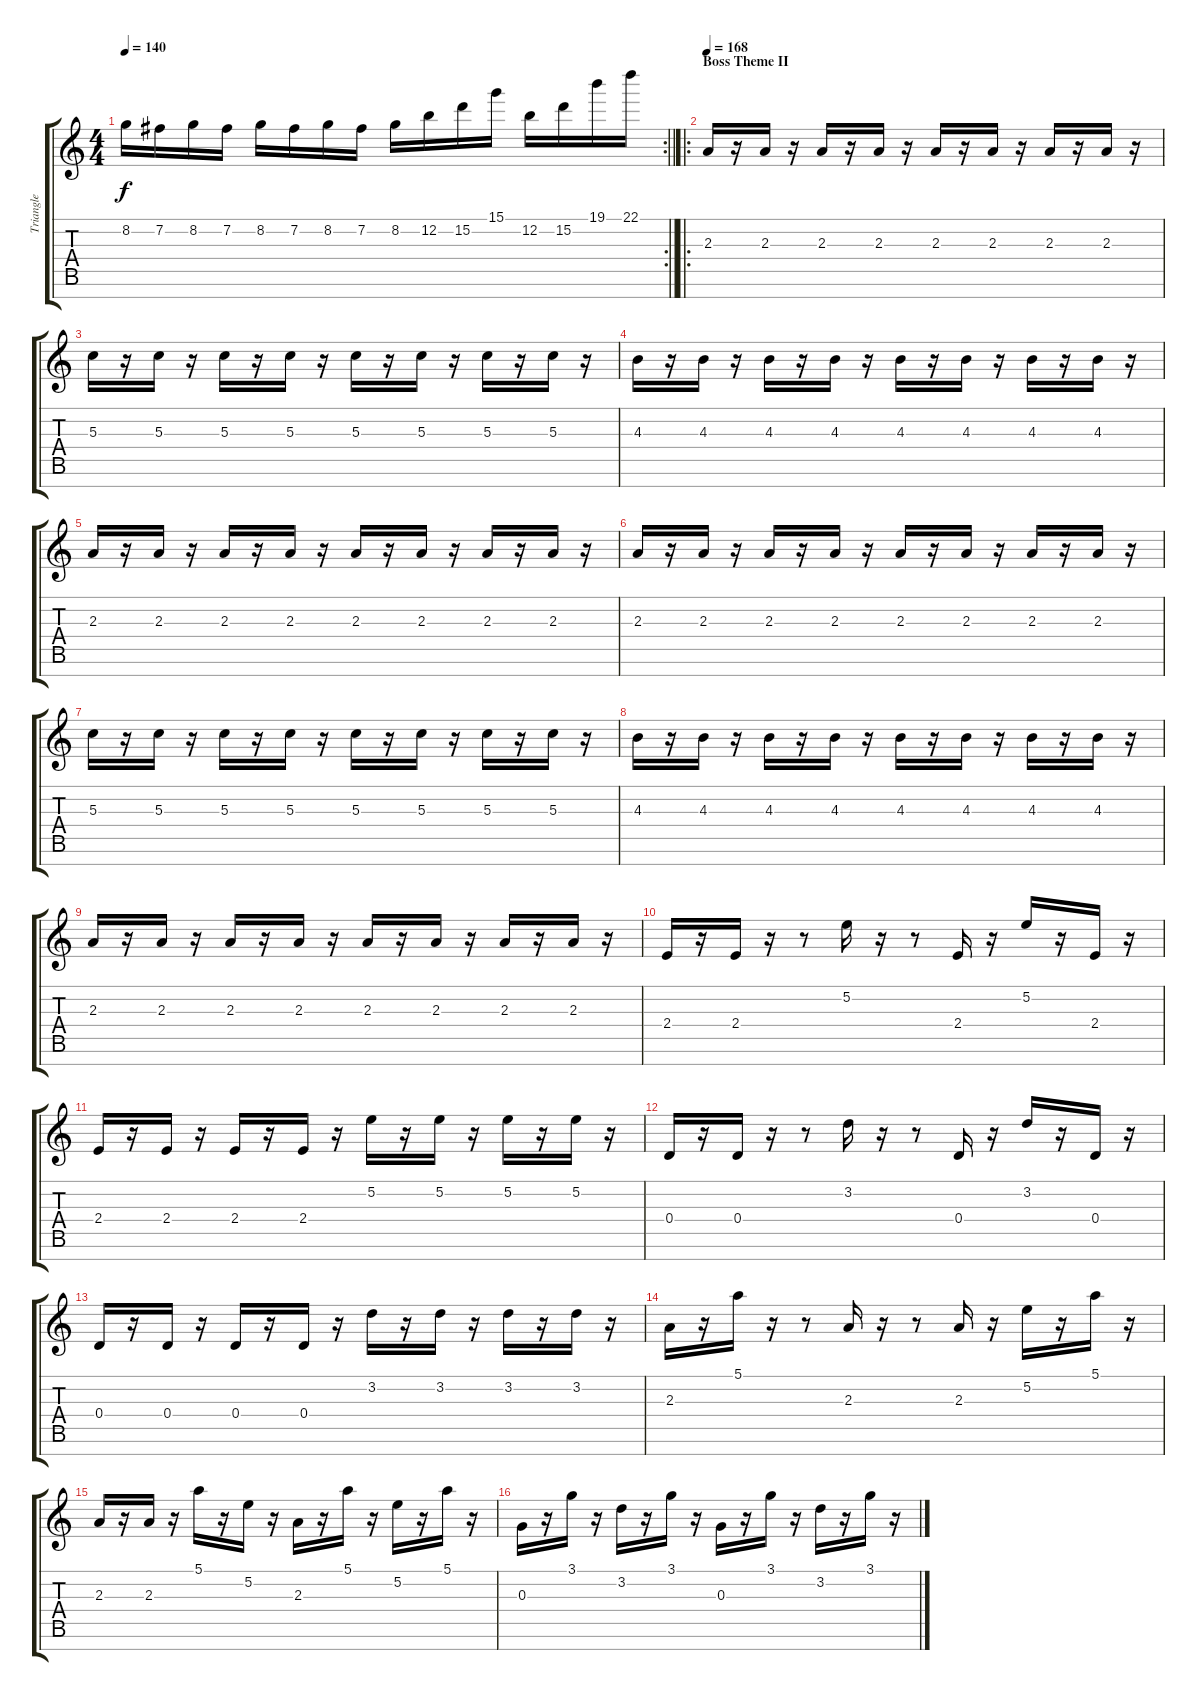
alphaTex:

\track ("Triangle" "Triangle") {instrument electricbassfinger}
\staff {score tabs}
\tuning (E4 B3 G3 D3 A2 E2 B1) {hide}
\rc 2
\ts (4 4)
\tempo 140
\clef g2
\barLineRight lightlight
\ks c
8.2.16{dy f} 7.2.16 8.2.16 7.2.16 8.2.16 7.2.16 8.2.16 7.2.16 8.2.16 12.2.16 15.2.16 15.1.16 12.2.16 15.2.16 19.1.16 22.1.16 |
\ro
\section ("" "Boss Theme II")
\tempo 168
2.3.16{volume 13 instrument electricbassfinger} r.16 2.3.16 r.16 2.3.16 r.16 2.3.16 r.16 2.3.16 r.16 2.3.16 r.16 2.3.16 r.16 2.3.16 r.16 |
5.3.16 r.16 5.3.16 r.16 5.3.16 r.16 5.3.16 r.16 5.3.16 r.16 5.3.16 r.16 5.3.16 r.16 5.3.16 r.16 |
4.3.16 r.16 4.3.16 r.16 4.3.16 r.16 4.3.16 r.16 4.3.16 r.16 4.3.16 r.16 4.3.16 r.16 4.3.16 r.16 |
2.3.16 r.16 2.3.16 r.16 2.3.16 r.16 2.3.16 r.16 2.3.16 r.16 2.3.16 r.16 2.3.16 r.16 2.3.16 r.16 |
2.3.16 r.16 2.3.16 r.16 2.3.16 r.16 2.3.16 r.16 2.3.16 r.16 2.3.16 r.16 2.3.16 r.16 2.3.16 r.16 |
5.3.16 r.16 5.3.16 r.16 5.3.16 r.16 5.3.16 r.16 5.3.16 r.16 5.3.16 r.16 5.3.16 r.16 5.3.16 r.16 |
4.3.16 r.16 4.3.16 r.16 4.3.16 r.16 4.3.16 r.16 4.3.16 r.16 4.3.16 r.16 4.3.16 r.16 4.3.16 r.16 |
2.3.16 r.16 2.3.16 r.16 2.3.16 r.16 2.3.16 r.16 2.3.16 r.16 2.3.16 r.16 2.3.16 r.16 2.3.16 r.16 |
2.4.16 r.16 2.4.16 r.16 r.8 5.2.16 r.16 r.8 2.4.16 r.16 5.2.16 r.16 2.4.16 r.16 |
2.4.16 r.16 2.4.16 r.16 2.4.16 r.16 2.4.16 r.16 5.2.16 r.16 5.2.16 r.16 5.2.16 r.16 5.2.16 r.16 |
0.4.16 r.16 0.4.16 r.16 r.8 3.2.16 r.16 r.8 0.4.16 r.16 3.2.16 r.16 0.4.16 r.16 |
0.4.16 r.16 0.4.16 r.16 0.4.16 r.16 0.4.16 r.16 3.2.16 r.16 3.2.16 r.16 3.2.16 r.16 3.2.16 r.16 |
2.3.16 r.16 5.1.16 r.16 r.8 2.3.16 r.16 r.8 2.3.16 r.16 5.2.16 r.16 5.1.16 r.16 |
2.3.16 r.16 2.3.16 r.16 5.1.16 r.16 5.2.16 r.16 2.3.16 r.16 5.1.16 r.16 5.2.16 r.16 5.1.16 r.16 |
0.3.16 r.16 3.1.16 r.16 3.2.16 r.16 3.1.16 r.16 0.3.16 r.16 3.1.16 r.16 3.2.16 r.16 3.1.16 r.16
